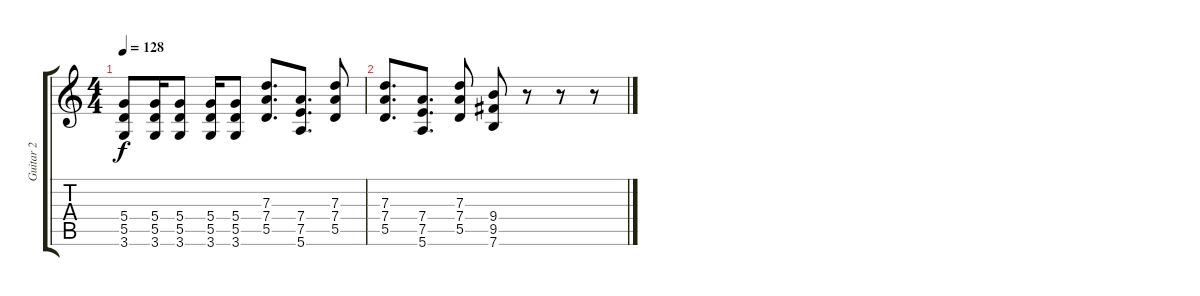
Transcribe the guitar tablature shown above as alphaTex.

\track ("Guitar 2" "Guitar 2") {instrument distortionguitar}
\staff {score tabs}
\tuning (E4 B3 G3 D3 A2 E2) {hide}
\ts (4 4)
\tempo 128
\clef g2
\ks c
(5.4 5.5 3.6).8{dy f} (5.4 5.5 3.6).16 (5.4 5.5 3.6).8 (5.4 5.5 3.6).16 (5.4 5.5 3.6).8 (7.3 7.4 5.5).8{d} (7.4 7.5 5.6).8{d} (7.3 7.4 5.5).8 |
(7.3 7.4 5.5).8{d} (7.4 7.5 5.6).8{d} (7.3 7.4 5.5).8 (9.4 9.5 7.6).8 r.8 r.8 r.8
